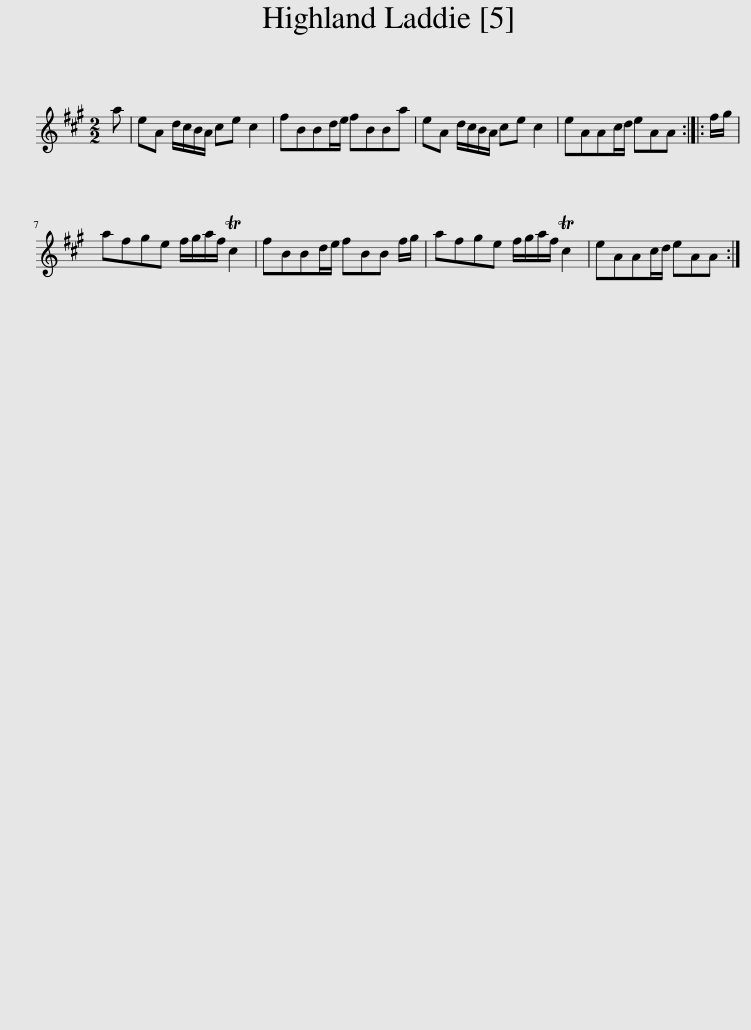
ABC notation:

X:1
L:1/8
M:2/2
I:linebreak $
K:A
V:1 treble
V:1
 a | eA d/c/B/A/ ce c2 | fBBd/e/ fBBa | eA d/c/B/A/ ce c2 | eAAc/d/ eAA :: %5
 f/g/ |$ afge f/g/a/f/ Tc2 | fBBd/e/ fBB f/g/ | afge f/g/a/f/ Tc2 | eAAc/d/ eAA :| %10
